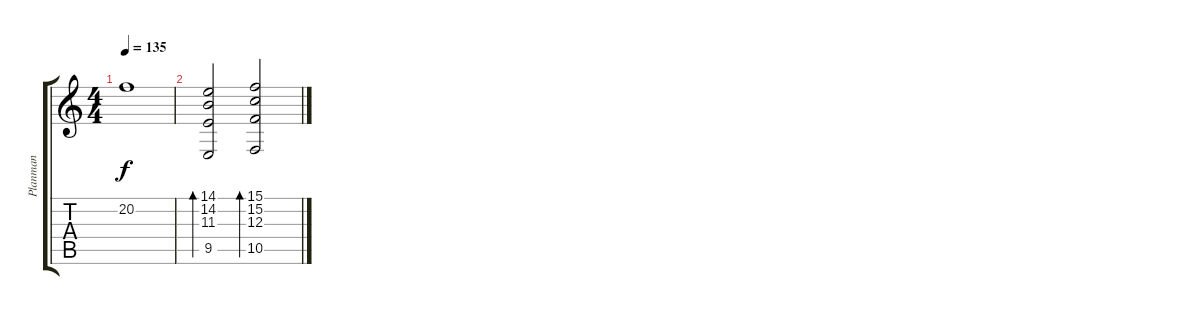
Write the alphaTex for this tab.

\track ("Planman" "Planman") {instrument electricgrandpiano}
\staff {score tabs}
\tuning (D4 A3 F3 C3 G2 D2) {hide}
\ts (4 4)
\tempo 135
\clef g2
\ks c
20.2.1{dy f} |
(14.1 14.2 11.3 9.5).2{bd 120 volume 14} (15.1 15.2 12.3 10.5).2{bd 120}
